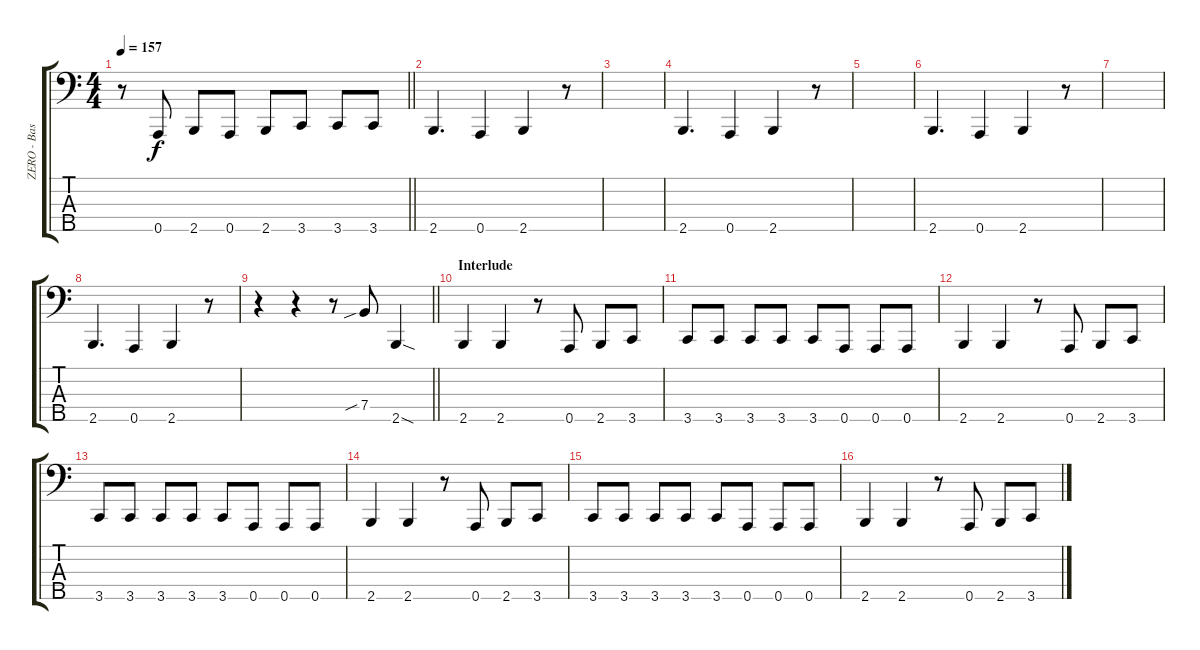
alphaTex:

\track ("ZERO - Bass" "ZERO - Bas") {instrument electricbassfinger}
\staff {score tabs}
\tuning (G2 D2 A1 E1 A0) {hide}
\ts (4 4)
\tempo 157
\clef f4
\barLineRight lightlight
\ks c
r.8{dy f} 0.5.8 2.5.8 0.5.8 2.5.8 3.5.8 3.5.8 3.5.8 |
\section ("" "")
2.5.4{d} 0.5.4 2.5.4 r.8 |
|
2.5.4{d} 0.5.4 2.5.4 r.8 |
|
2.5.4{d} 0.5.4 2.5.4 r.8 |
|
2.5.4{d} 0.5.4 2.5.4 r.8 |
\barLineRight lightlight
r.4 r.4 r.8 7.4{sib}.8 2.5{sod}.4 |
\section ("" "Interlude")
2.5.4 2.5.4 r.8 0.5.8 2.5.8 3.5.8 |
3.5.8 3.5.8 3.5.8 3.5.8 3.5.8 0.5.8 0.5.8 0.5.8 |
2.5.4 2.5.4 r.8 0.5.8 2.5.8 3.5.8 |
3.5.8 3.5.8 3.5.8 3.5.8 3.5.8 0.5.8 0.5.8 0.5.8 |
2.5.4 2.5.4 r.8 0.5.8 2.5.8 3.5.8 |
3.5.8 3.5.8 3.5.8 3.5.8 3.5.8 0.5.8 0.5.8 0.5.8 |
2.5.4 2.5.4 r.8 0.5.8 2.5.8 3.5.8
